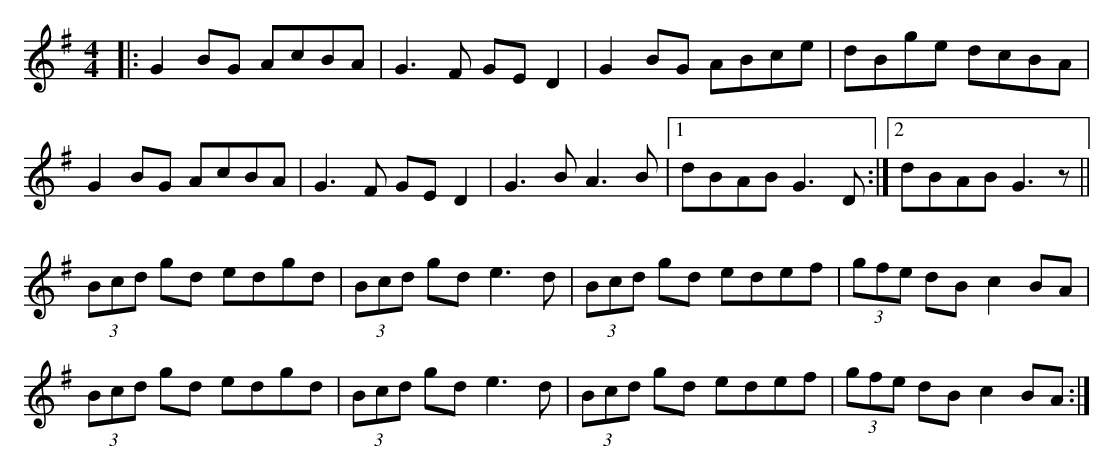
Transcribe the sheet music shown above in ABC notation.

X:1
M:4/4
K:G
|:G2 BG AcBA|G3F GE D2|G2 BG ABce|dBge dcBA|
G2 BG AcBA|G3F GE D2|G3B A3B|1 dBAB G3D:|2 dBAB G3z||
(3Bcd gd edgd|(3Bcd gd e3d|(3Bcd gd edef|(3gfe dB c2 BA|
(3Bcd gd edgd|(3Bcd gd e3d|(3Bcd gd edef|(3gfe dB c2 BA:|
